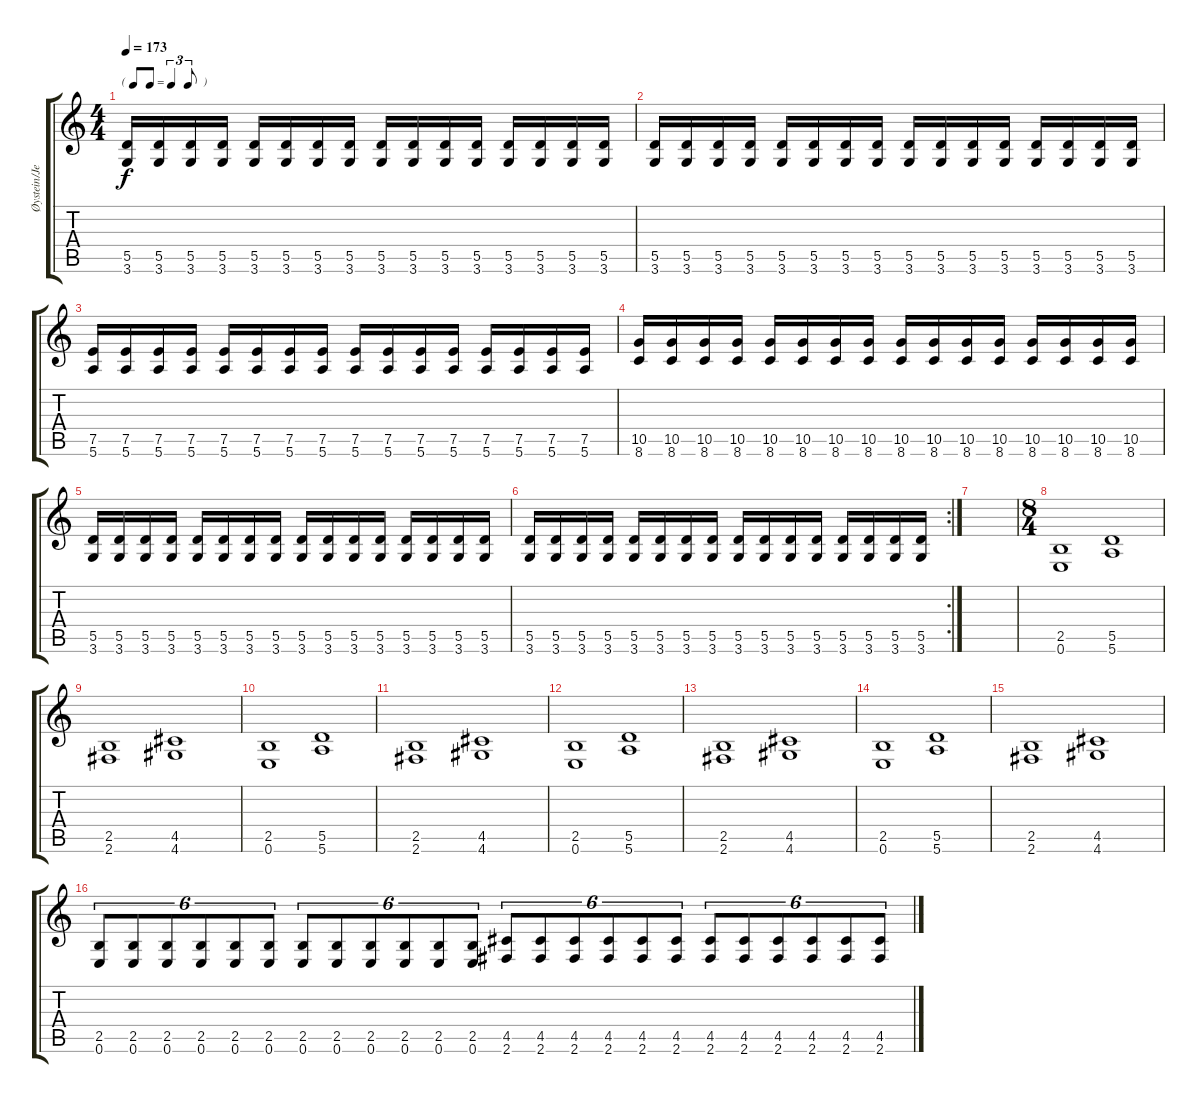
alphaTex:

\track ("Øystein/Jens" "Øystein/Je") {instrument distortionguitar}
\staff {score tabs}
\tuning (E4 B3 G3 D3 A2 E2) {hide}
\ts (4 4)
\tf triplet8th
\tempo 173
\clef g2
\ks c
(5.5 3.6).16{dy f} (5.5 3.6).16 (5.5 3.6).16 (5.5 3.6).16 (5.5 3.6).16 (5.5 3.6).16 (5.5 3.6).16 (5.5 3.6).16 (5.5 3.6).16 (5.5 3.6).16 (5.5 3.6).16 (5.5 3.6).16 (5.5 3.6).16 (5.5 3.6).16 (5.5 3.6).16 (5.5 3.6).16 |
(5.5 3.6).16 (5.5 3.6).16 (5.5 3.6).16 (5.5 3.6).16 (5.5 3.6).16 (5.5 3.6).16 (5.5 3.6).16 (5.5 3.6).16 (5.5 3.6).16 (5.5 3.6).16 (5.5 3.6).16 (5.5 3.6).16 (5.5 3.6).16 (5.5 3.6).16 (5.5 3.6).16 (5.5 3.6).16 |
(7.5 5.6).16 (7.5 5.6).16 (7.5 5.6).16 (7.5 5.6).16 (7.5 5.6).16 (7.5 5.6).16 (7.5 5.6).16 (7.5 5.6).16 (7.5 5.6).16 (7.5 5.6).16 (7.5 5.6).16 (7.5 5.6).16 (7.5 5.6).16 (7.5 5.6).16 (7.5 5.6).16 (7.5 5.6).16 |
(10.5 8.6).16 (10.5 8.6).16 (10.5 8.6).16 (10.5 8.6).16 (10.5 8.6).16 (10.5 8.6).16 (10.5 8.6).16 (10.5 8.6).16 (10.5 8.6).16 (10.5 8.6).16 (10.5 8.6).16 (10.5 8.6).16 (10.5 8.6).16 (10.5 8.6).16 (10.5 8.6).16 (10.5 8.6).16 |
(5.5 3.6).16 (5.5 3.6).16 (5.5 3.6).16 (5.5 3.6).16 (5.5 3.6).16 (5.5 3.6).16 (5.5 3.6).16 (5.5 3.6).16 (5.5 3.6).16 (5.5 3.6).16 (5.5 3.6).16 (5.5 3.6).16 (5.5 3.6).16 (5.5 3.6).16 (5.5 3.6).16 (5.5 3.6).16 |
\rc 2
(5.5 3.6).16 (5.5 3.6).16 (5.5 3.6).16 (5.5 3.6).16 (5.5 3.6).16 (5.5 3.6).16 (5.5 3.6).16 (5.5 3.6).16 (5.5 3.6).16 (5.5 3.6).16 (5.5 3.6).16 (5.5 3.6).16 (5.5 3.6).16 (5.5 3.6).16 (5.5 3.6).16 (5.5 3.6).16 |
|
\ts (8 4)
(2.5 0.6).1 (5.5 5.6).1 |
(2.5 2.6).1 (4.5 4.6).1 |
(2.5 0.6).1 (5.5 5.6).1 |
(2.5 2.6).1 (4.5 4.6).1 |
(2.5 0.6).1 (5.5 5.6).1 |
(2.5 2.6).1 (4.5 4.6).1 |
(2.5 0.6).1 (5.5 5.6).1 |
(2.5 2.6).1 (4.5 4.6).1 |
(2.5 0.6).8{tu (6 4)} (2.5 0.6).8{tu (6 4)} (2.5 0.6).8{tu (6 4)} (2.5 0.6).8{tu (6 4)} (2.5 0.6).8{tu (6 4)} (2.5 0.6).8{tu (6 4)} (2.5 0.6).8{tu (6 4)} (2.5 0.6).8{tu (6 4)} (2.5 0.6).8{tu (6 4)} (2.5 0.6).8{tu (6 4)} (2.5 0.6).8{tu (6 4)} (2.5 0.6).8{tu (6 4)} (4.5 2.6).8{tu (6 4)} (4.5 2.6).8{tu (6 4)} (4.5 2.6).8{tu (6 4)} (4.5 2.6).8{tu (6 4)} (4.5 2.6).8{tu (6 4)} (4.5 2.6).8{tu (6 4)} (4.5 2.6).8{tu (6 4)} (4.5 2.6).8{tu (6 4)} (4.5 2.6).8{tu (6 4)} (4.5 2.6).8{tu (6 4)} (4.5 2.6).8{tu (6 4)} (4.5 2.6).8{tu (6 4)}
